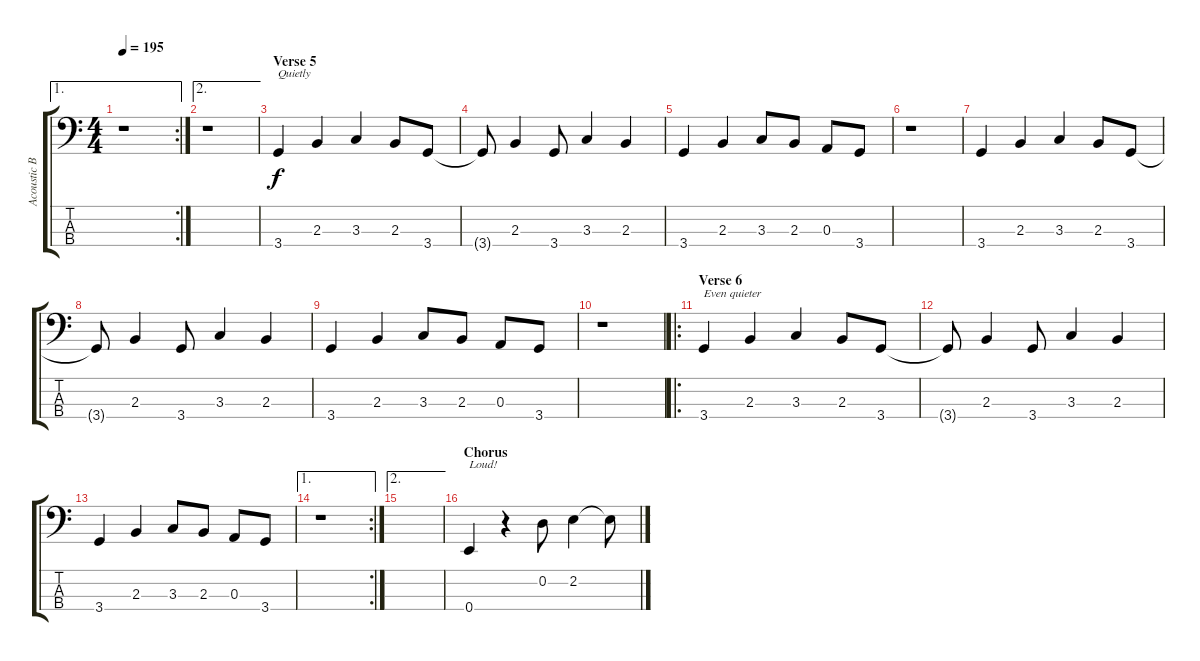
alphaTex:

\track ("Acoustic Bass" "Acoustic B") {instrument acousticguitarnylon}
\staff {score tabs}
\tuning (G2 D2 A1 E1) {hide}
\ae 1
\rc 2
\ts (4 4)
\tempo 195
\clef f4
\ks c
r.1{dy f} |
\ae 2
r.1 |
\section ("" "Verse 5")
3.4.4{txt "Quietly" volume 10} 2.3.4 3.3.4 2.3.8 3.4.8 |
3.4{t}.8 2.3.4 3.4.8 3.3.4 2.3.4 |
3.4.4 2.3.4 3.3.8 2.3.8 0.3.8 3.4.8 |
r.1 |
3.4.4{volume 10} 2.3.4 3.3.4 2.3.8 3.4.8 |
3.4{t}.8 2.3.4 3.4.8 3.3.4 2.3.4 |
3.4.4 2.3.4 3.3.8 2.3.8 0.3.8 3.4.8 |
r.1 |
\ro
\section ("" "Verse 6")
3.4.4{txt "Even quieter" volume 7} 2.3.4 3.3.4 2.3.8 3.4.8 |
3.4{t}.8 2.3.4 3.4.8 3.3.4 2.3.4 |
3.4.4 2.3.4 3.3.8 2.3.8 0.3.8 3.4.8 |
\ae 1
\rc 2
r.1 |
\ae 2
|
\section ("" "Chorus")
0.4.4{txt "Loud!" volume 13} r.4 0.2.8 2.2.4 2.2{t}.8
